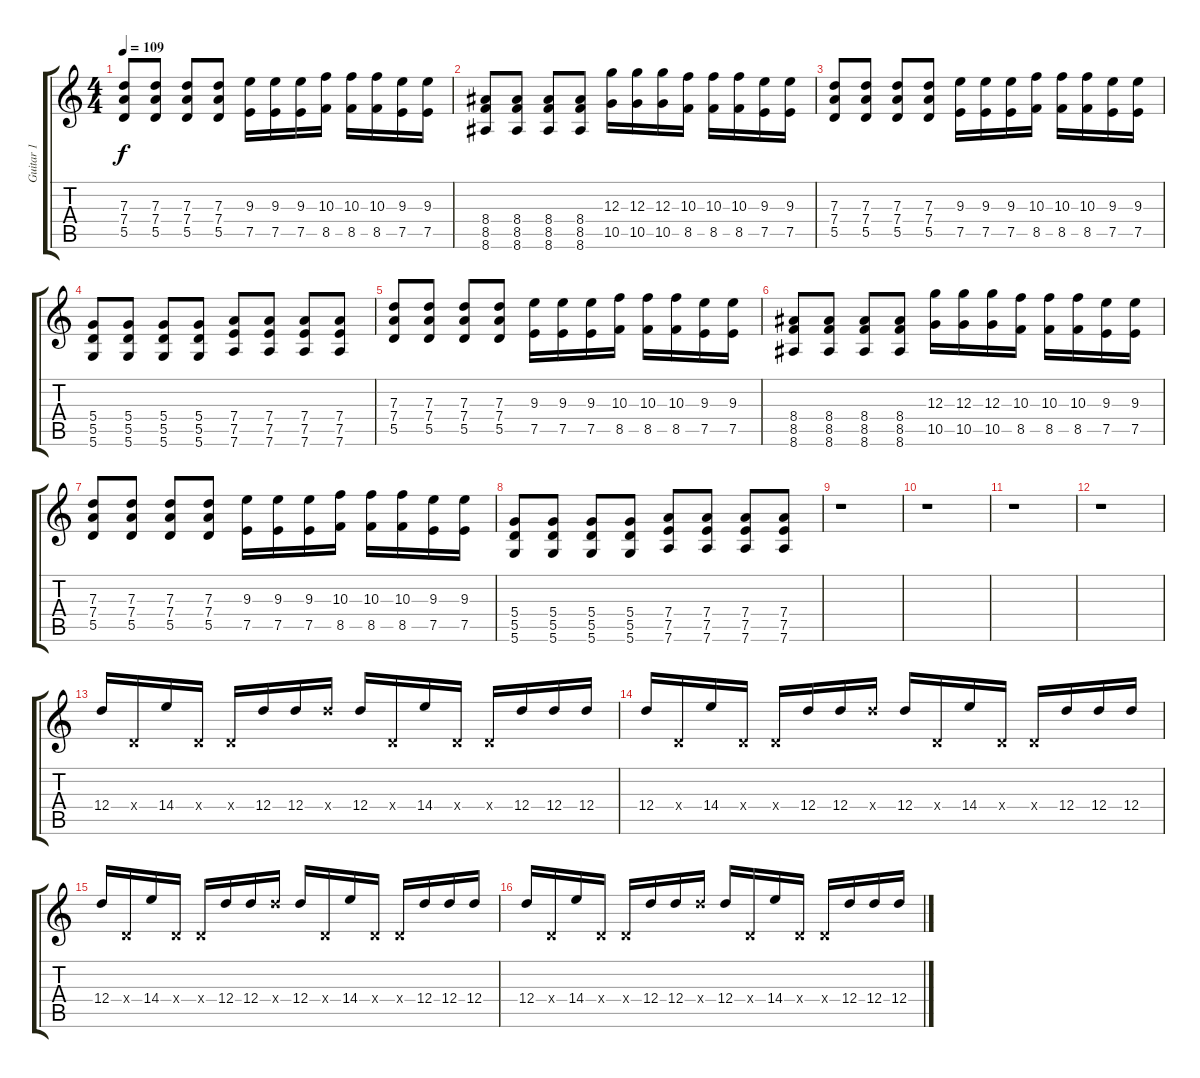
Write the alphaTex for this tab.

\track ("Guitar 1" "Guitar 1") {instrument overdrivenguitar}
\staff {score tabs}
\tuning (E4 B3 G3 D3 A2 D2) {hide}
\ts (4 4)
\tempo 109
\clef g2
\ks c
(7.3 7.4 5.5).8{dy f} (7.3 7.4 5.5).8 (7.3 7.4 5.5).8 (7.3 7.4 5.5).8 (9.3 7.5).16 (9.3 7.5).16 (9.3 7.5).16 (10.3 8.5).16 (10.3 8.5).16 (10.3 8.5).16 (9.3 7.5).16 (9.3 7.5).16 |
(8.4 8.5 8.6).8 (8.4 8.5 8.6).8 (8.4 8.5 8.6).8 (8.4 8.5 8.6).8 (12.3 10.5).16 (12.3 10.5).16 (12.3 10.5).16 (10.3 8.5).16 (10.3 8.5).16 (10.3 8.5).16 (9.3 7.5).16 (9.3 7.5).16 |
(7.3 7.4 5.5).8 (7.3 7.4 5.5).8 (7.3 7.4 5.5).8 (7.3 7.4 5.5).8 (9.3 7.5).16 (9.3 7.5).16 (9.3 7.5).16 (10.3 8.5).16 (10.3 8.5).16 (10.3 8.5).16 (9.3 7.5).16 (9.3 7.5).16 |
(5.4 5.5 5.6).8 (5.4 5.5 5.6).8 (5.4 5.5 5.6).8 (5.4 5.5 5.6).8 (7.4 7.5 7.6).8 (7.4 7.5 7.6).8 (7.4 7.5 7.6).8 (7.4 7.5 7.6).8 |
(7.3 7.4 5.5).8 (7.3 7.4 5.5).8 (7.3 7.4 5.5).8 (7.3 7.4 5.5).8 (9.3 7.5).16 (9.3 7.5).16 (9.3 7.5).16 (10.3 8.5).16 (10.3 8.5).16 (10.3 8.5).16 (9.3 7.5).16 (9.3 7.5).16 |
(8.4 8.5 8.6).8 (8.4 8.5 8.6).8 (8.4 8.5 8.6).8 (8.4 8.5 8.6).8 (12.3 10.5).16 (12.3 10.5).16 (12.3 10.5).16 (10.3 8.5).16 (10.3 8.5).16 (10.3 8.5).16 (9.3 7.5).16 (9.3 7.5).16 |
(7.3 7.4 5.5).8 (7.3 7.4 5.5).8 (7.3 7.4 5.5).8 (7.3 7.4 5.5).8 (9.3 7.5).16 (9.3 7.5).16 (9.3 7.5).16 (10.3 8.5).16 (10.3 8.5).16 (10.3 8.5).16 (9.3 7.5).16 (9.3 7.5).16 |
(5.4 5.5 5.6).8 (5.4 5.5 5.6).8 (5.4 5.5 5.6).8 (5.4 5.5 5.6).8 (7.4 7.5 7.6).8 (7.4 7.5 7.6).8 (7.4 7.5 7.6).8 (7.4 7.5 7.6).8 |
r.1 |
r.1 |
r.1 |
r.1 |
12.4.16 0.4{x}.16 14.4.16 0.4{x}.16 0.4{x}.16 12.4.16 12.4.16 12.4{x}.16 12.4.16 0.4{x}.16 14.4.16 0.4{x}.16 0.4{x}.16 12.4.16 12.4.16 12.4.16 |
12.4.16 0.4{x}.16 14.4.16 0.4{x}.16 0.4{x}.16 12.4.16 12.4.16 12.4{x}.16 12.4.16 0.4{x}.16 14.4.16 0.4{x}.16 0.4{x}.16 12.4.16 12.4.16 12.4.16 |
12.4.16 0.4{x}.16 14.4.16 0.4{x}.16 0.4{x}.16 12.4.16 12.4.16 12.4{x}.16 12.4.16 0.4{x}.16 14.4.16 0.4{x}.16 0.4{x}.16 12.4.16 12.4.16 12.4.16 |
12.4.16 0.4{x}.16 14.4.16 0.4{x}.16 0.4{x}.16 12.4.16 12.4.16 12.4{x}.16 12.4.16 0.4{x}.16 14.4.16 0.4{x}.16 0.4{x}.16 12.4.16 12.4.16 12.4.16
